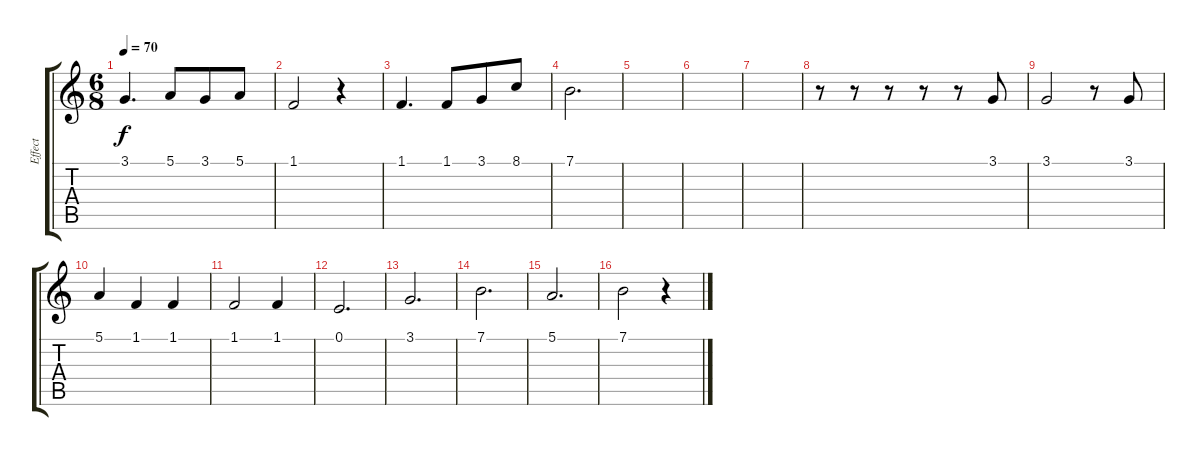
\track ("Effect" "Effect") {instrument synthstrings2}
\staff {score tabs}
\tuning (E4 B3 G3 D3 A2 E2) {hide}
\ts (6 8)
\tempo 70
\clef g2
\ks c
3.1.4{d dy f} 5.1.8 3.1.8 5.1.8 |
1.1.2 r.4 |
1.1.4{d} 1.1.8 3.1.8 8.1.8 |
7.1.2{d} |
|
|
|
r.8 r.8 r.8 r.8 r.8{volume 0} 3.1.8{volume 12} |
3.1.2 r.8 3.1.8 |
5.1.4 1.1.4 1.1.4 |
1.1.2 1.1.4 |
0.1.2{d volume 6} |
3.1.2{d volume 10} |
7.1.2{d} |
5.1.2{d} |
7.1.2 r.4
